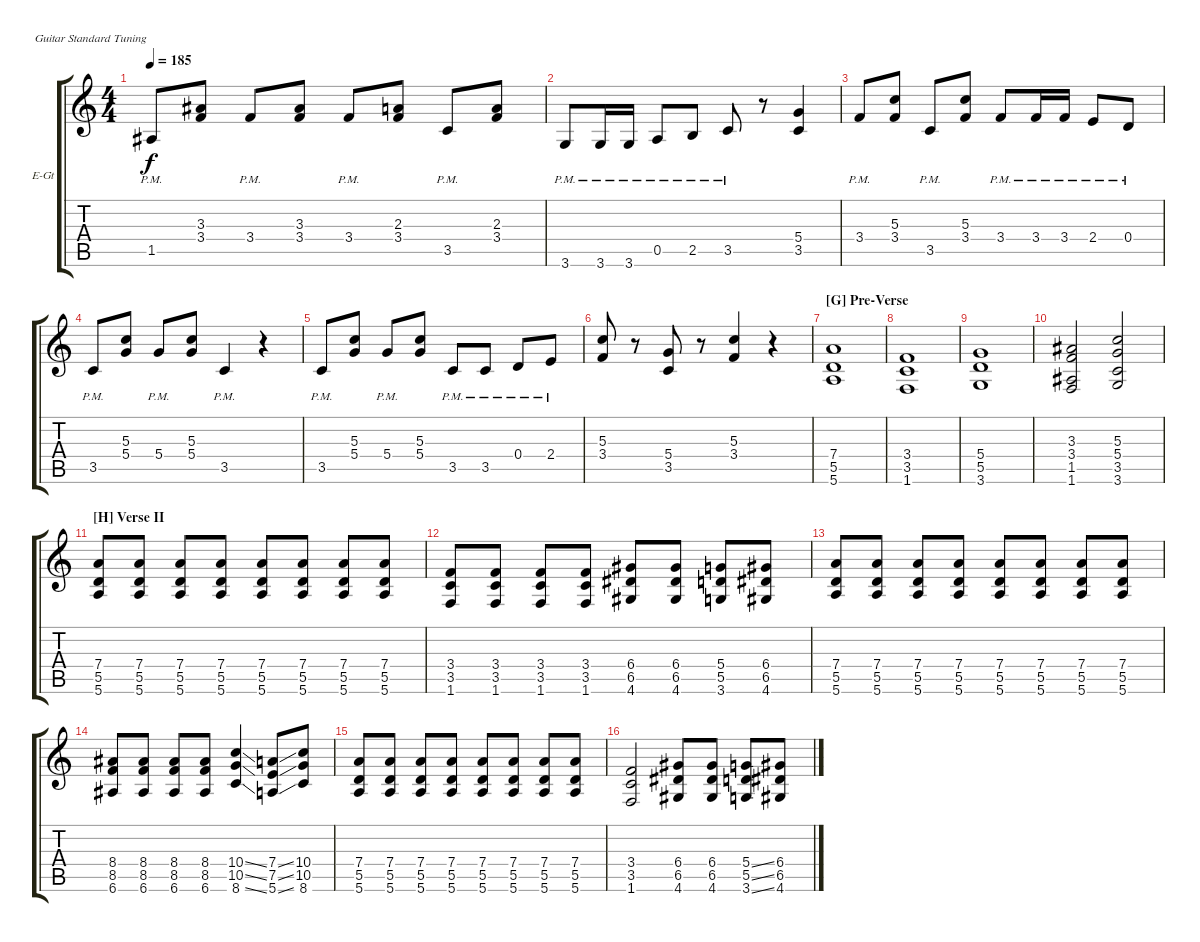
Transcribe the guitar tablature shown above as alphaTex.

\defaultSystemsLayout 4
\bracketExtendMode groupsimilarinstruments
\firstSystemTrackNameOrientation horizontal
\otherSystemsTrackNameOrientation horizontal
\track ("Standard Tuning Arr." "E-Gt") {mute instrument electricguitarclean}
\staff {score tabs}
\tuning (E4 B3 G3 D3 A2 E2)
\ts (4 4)
\tempo 185
\clef g2
\scale
0.333333
\ks c
1.5{pm}.8{dy f} (3.4 3.3).8 3.4{pm}.8 (3.4 3.3).8 3.4{pm}.8 (3.4 2.3).8 3.5{pm}.8 (3.4 2.3).8 |
\scale
0.333333 3.6{pm}.8 3.6{pm}.16 3.6{pm}.16 0.5{pm}.8 2.5{pm}.8 3.5{pm}.8 r.8 (3.5 5.4).4 |
\scale
0.333333 3.4{pm}.8 (3.4 5.3).8 3.5{pm}.8 (3.4 5.3).8 3.4{pm}.8 3.4{pm}.16 3.4{pm}.16 2.4{pm}.8 0.4{pm}.8 |
\scale
0.333333 3.5{pm}.8 (5.4 5.3).8 5.4{pm}.8 (5.4 5.3).8 3.5{pm}.4 r.4 |
\scale
0.333333 3.5{pm}.8 (5.4 5.3).8 5.4{pm}.8 (5.4 5.3).8 3.5{pm}.8 3.5{pm}.8 0.4{pm}.8 2.4{pm}.8 |
\scale
0.333333 (3.4 5.3).8 r.8 (3.5 5.4).8 r.8 (3.4 5.3).4 r.4 |
\section ("G" "Pre-Verse")
\scale
0.333333 (5.5 7.4 5.6).1 |
\scale
0.333333 (1.6 3.5 3.4).1 |
\scale
0.333333 (3.6 5.4 5.5).1 |
\scale
0.333333 (1.6 1.5 3.4 3.3).2 (3.5 5.3 5.4 3.6).2 |
\section ("H" "Verse II")
\scale
0.333333 (5.5 7.4 5.6).8 (5.5 7.4 5.6).8 (5.5 7.4 5.6).8 (5.5 7.4 5.6).8 (5.5 7.4 5.6).8 (5.5 7.4 5.6).8 (5.5 7.4 5.6).8 (5.5 7.4 5.6).8 |
\scale
0.333333 (3.5 3.4 1.6).8 (3.5 3.4 1.6).8 (3.5 3.4 1.6).8 (3.5 3.4 1.6).8 (4.6 6.4 6.5).8 (4.6 6.4 6.5).8 (3.6 5.4 5.5).8 (4.6 6.4 6.5).8 |
\scale
0.333333 (5.5 7.4 5.6).8 (5.5 7.4 5.6).8 (5.5 7.4 5.6).8 (5.5 7.4 5.6).8 (5.5 7.4 5.6).8 (5.5 7.4 5.6).8 (5.5 7.4 5.6).8 (5.5 7.4 5.6).8 |
\scale
0.333333 (8.5 8.4 6.6).8 (8.5 8.4 6.6).8 (8.5 8.4 6.6).8 (8.5 8.4 6.6).8 (8.6{ss} 10.4{ss} 10.5{ss}).4 (7.5{ss} 7.4{ss} 5.6{ss}).8 (10.5 8.6 10.4).8 |
\scale
0.333333 (5.5 7.4 5.6).8 (5.5 7.4 5.6).8 (5.5 7.4 5.6).8 (5.5 7.4 5.6).8 (5.5 7.4 5.6).8 (5.5 7.4 5.6).8 (5.5 7.4 5.6).8 (5.5 7.4 5.6).8 |
\scale
0.333333 (3.5 3.4 1.6).2 (4.6 6.4 6.5).8 (4.6 6.4 6.5).8 (3.6{ss} 5.4{ss} 5.5{ss}).8 (4.6 6.4 6.5).8
